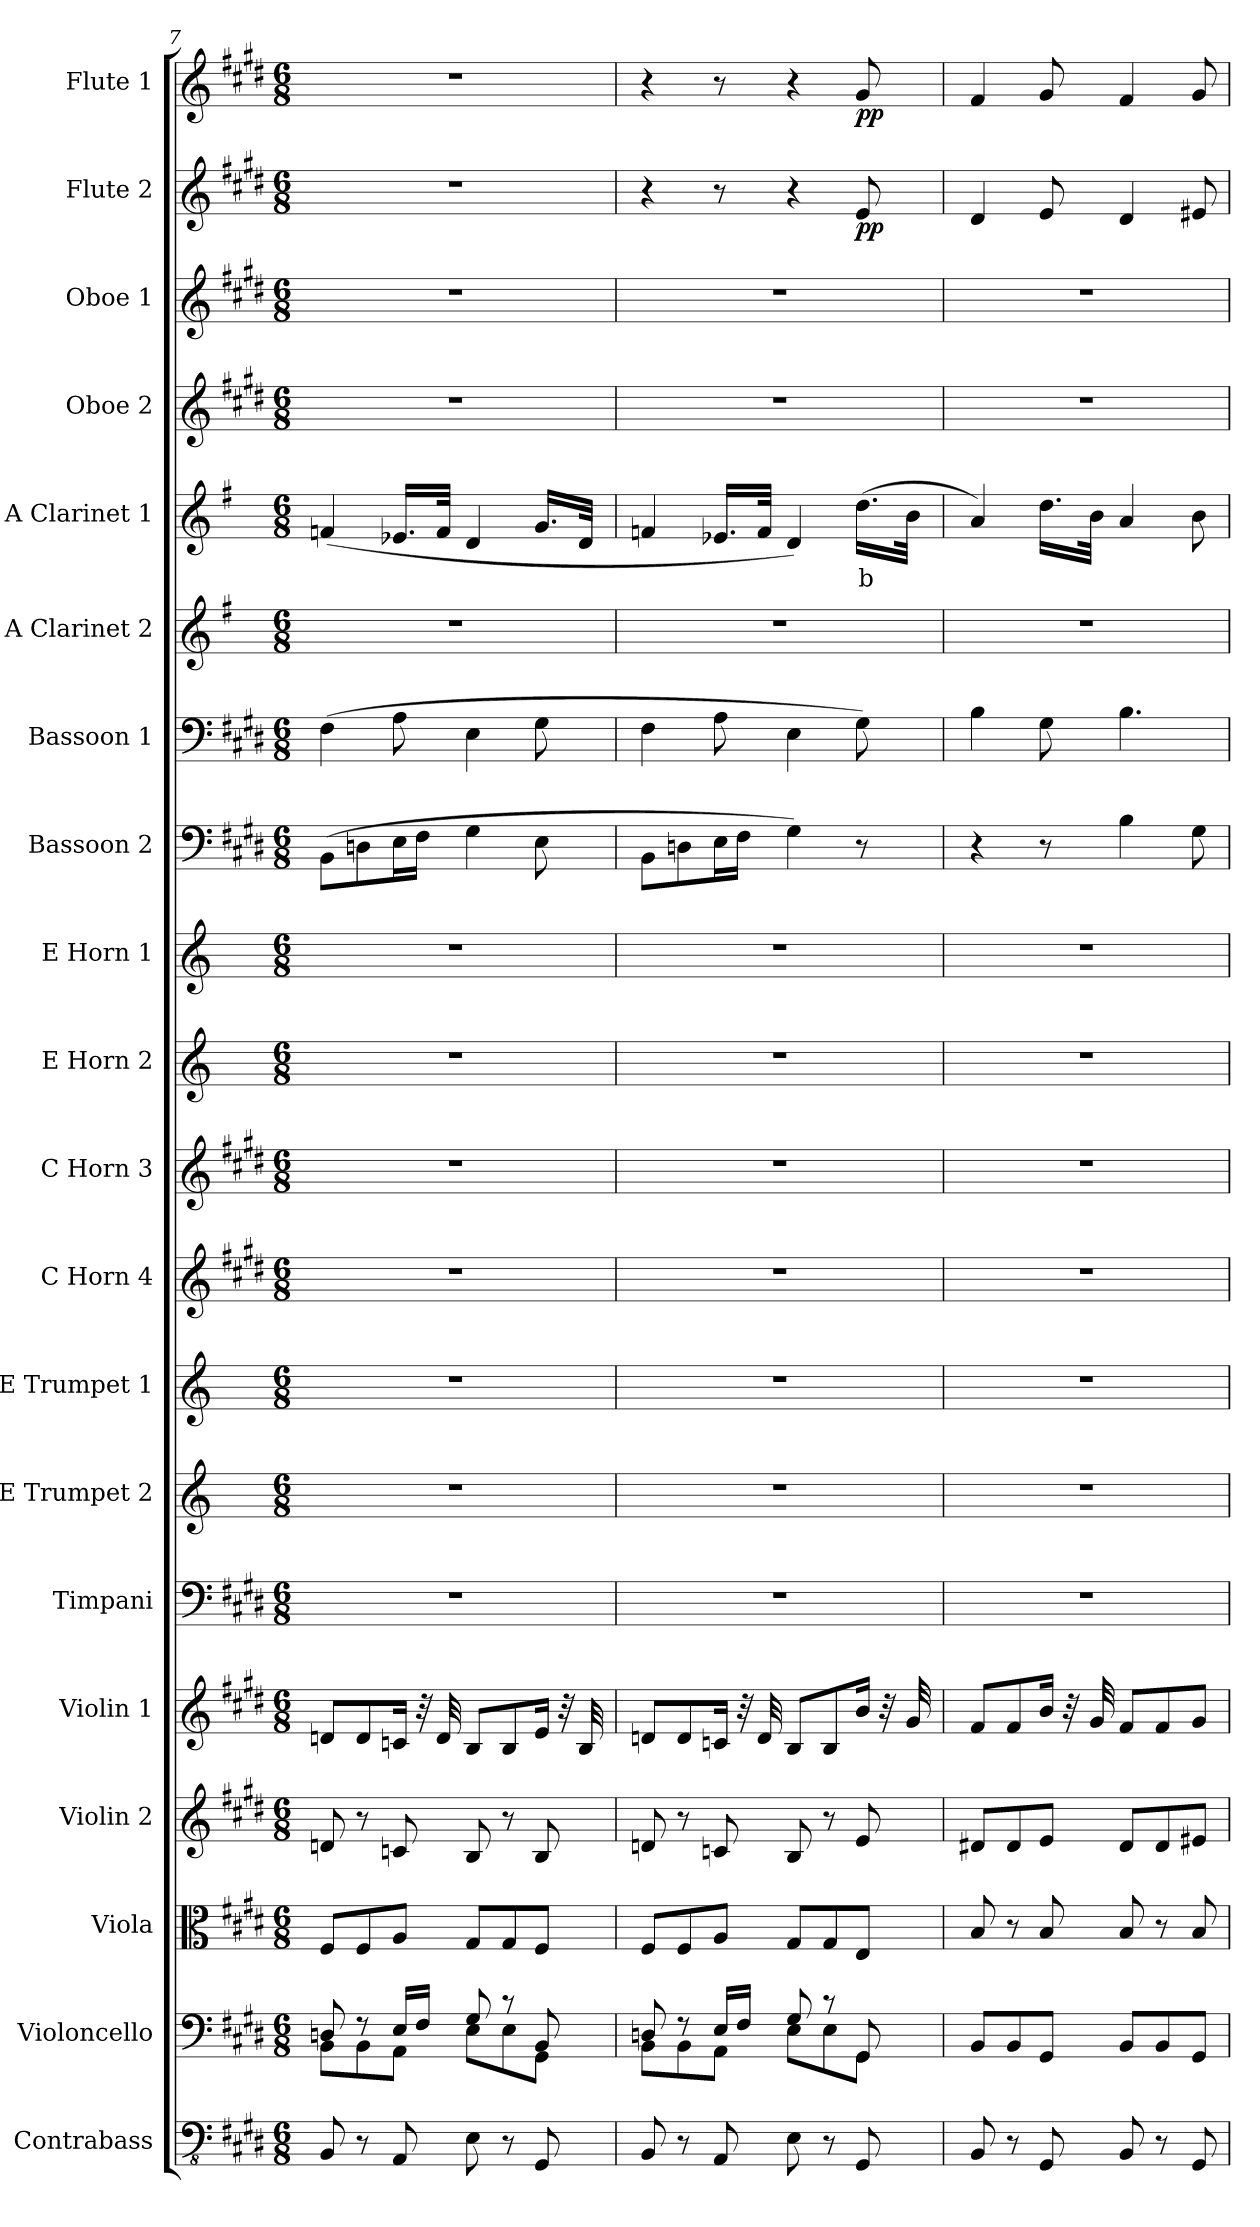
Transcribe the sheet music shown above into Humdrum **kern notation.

**kern	**kern	**kern	**kern	**kern	**kern	**kern	**kern	**kern	**kern	**kern	**kern	**kern	**kern	**kern	**kern	**text	**kern	**kern	**kern	**dynam	**kern	**dynam
*part20	*part19	*part18	*part17	*part16	*part15	*part14	*part13	*part12	*part11	*part10	*part9	*part8	*part7	*part6	*part5	*part5	*part4	*part3	*part2	*part2	*part1	*part1
*staff20	*staff19	*staff18	*staff17	*staff16	*staff15	*staff14	*staff13	*staff12	*staff11	*staff10	*staff9	*staff8	*staff7	*staff6	*staff5	*staff5	*staff4	*staff3	*staff2	*staff2	*staff1	*staff1
*I"Contrabass	*I"Violoncello	*I"Viola	*I"Violin 2	*I"Violin 1	*I"Timpani	*I"E Trumpet 2	*I"E Trumpet 1	*I"C Horn 4	*I"C Horn 3	*I"E Horn 2	*I"E Horn 1	*I"Bassoon 2	*I"Bassoon 1	*I"A Clarinet 2	*I"A Clarinet 1	*	*I"Oboe 2	*I"Oboe 1	*I"Flute 2	*	*I"Flute 1	*
*I'Cb	*I'Vc	*I'Vla	*I'Vln 2	*I'Vln 1	*I'Timp	*I'Tpt 2	*I'Tpt 1	*I'Hn 4	*I'Hn 3	*I'Hn 2	*I'Hn 1	*I'Bsn 2	*I'Bsn 1	*I'Cl 2	*I'Cl 1	*	*I'Ob 2	*I'Ob 1	*I'Fl 2	*	*I'Fl 1	*
*clefFv4	*clefF4	*clefC3	*clefG2	*clefG2	*clefF4	*clefG2	*clefG2	*clefG2	*clefG2	*clefG2	*clefG2	*clefF4	*clefF4	*clefG2	*clefG2	*	*clefG2	*clefG2	*clefG2	*	*clefG2	*
*	*	*	*	*	*	*ITrd-2c-4	*ITrd-2c-4	*ITrd7c12	*ITrd7c12	*ITrd5c8	*ITrd5c8	*	*	*ITrd2c3	*ITrd2c3	*	*	*	*	*	*	*
*k[f#c#g#d#]	*k[f#c#g#d#]	*k[f#c#g#d#]	*k[f#c#g#d#]	*k[f#c#g#d#]	*k[f#c#g#d#]	*k[f#c#g#d#]	*k[f#c#g#d#]	*k[f#c#g#d#]	*k[f#c#g#d#]	*k[f#c#g#d#]	*k[f#c#g#d#]	*k[f#c#g#d#]	*k[f#c#g#d#]	*k[f#c#g#d#]	*k[f#c#g#d#]	*	*k[f#c#g#d#]	*k[f#c#g#d#]	*k[f#c#g#d#]	*	*k[f#c#g#d#]	*
*M6/8	*M6/8	*M6/8	*M6/8	*M6/8	*M6/8	*M6/8	*M6/8	*M6/8	*M6/8	*M6/8	*M6/8	*M6/8	*M6/8	*M6/8	*M6/8	*	*M6/8	*M6/8	*M6/8	*	*M6/8	*
=7	=7	=7	=7	=7	=7	=7	=7	=7	=7	=7	=7	=7	=7	=7	=7	=7	=7	=7	=7	=7	=7	=7
*	*^	*	*	*	*	*	*	*	*	*	*	*	*	*	*	*	*	*	*	*	*	*
8BBB/	8Dn/	8BB\L	8F#/L	8dn/	8dn/L	2.r	2.r	2.r	2.r	2.r	2.r	2.r	(8BB\L	(4F#\	2.r	(4dn/	.	2.r	2.r	2.r	.	2.r	.
8r	8r	8BB\	8F#/	8r	8d/	.	.	.	.	.	.	.	8Dn\	.	.	.	.	.	.	.	.	.	.
8AAA/	16E/LL	8AA\J	8A/J	8cn/	16cn/Jk	.	.	.	.	.	.	.	16E\L	8A\	.	16.cn/LL	.	.	.	.	.	.	.
.	16F#/JJ	.	.	.	32r	.	.	.	.	.	.	.	16F#\JJ	.	.	.	.	.	.	.	.	.	.
.	.	.	.	.	32d/	.	.	.	.	.	.	.	.	.	.	32d/JJk	.	.	.	.	.	.	.
8EE\	8G#/	8E\L	8G#/L	8B/	8B/L	.	.	.	.	.	.	.	4G#\	4E\	.	4B/	.	.	.	.	.	.	.
8r	8r	8E\	8G#/	8r	8B/	.	.	.	.	.	.	.	.	.	.	.	.	.	.	.	.	.	.
8GGG#/	8BB/	8GG#\J	8F#/J	8B/	16e/Jk	.	.	.	.	.	.	.	8E\	8G#\	.	16.e/LL	.	.	.	.	.	.	.
.	.	.	.	.	32r	.	.	.	.	.	.	.	.	.	.	.	.	.	.	.	.	.	.
.	.	.	.	.	32B/	.	.	.	.	.	.	.	.	.	.	32B/JJk	.	.	.	.	.	.	.
=8	=8	=8	=8	=8	=8	=8	=8	=8	=8	=8	=8	=8	=8	=8	=8	=8	=8	=8	=8	=8	=8	=8	=8
8BBB/	8Dn/	8BB\L	8F#/L	8dn/	8dn/L	2.r	2.r	2.r	2.r	2.r	2.r	2.r	8BB\L	4F#\	2.r	4dn/	.	2.r	2.r	4r	.	4r	.
8r	8r	8BB\	8F#/	8r	8d/	.	.	.	.	.	.	.	8Dn\	.	.	.	.	.	.	.	.	.	.
8AAA/	16E/LL	8AA\J	8A/J	8cn/	16cn/Jk	.	.	.	.	.	.	.	16E\L	8A\	.	16.cn/LL	.	.	.	8r	.	8r	.
.	16F#/JJ	.	.	.	32r	.	.	.	.	.	.	.	16F#\JJ	.	.	.	.	.	.	.	.	.	.
.	.	.	.	.	32d/	.	.	.	.	.	.	.	.	.	.	32d/JJk	.	.	.	.	.	.	.
8EE\	8G#/	8E\L	8G#/L	8B/	8B/L	.	.	.	.	.	.	.	4G#\)	4E\	.	4B/)	.	.	.	4r	.	4r	.
8r	8r	8E\	8G#/	8r	8B/	.	.	.	.	.	.	.	.	.	.	.	.	.	.	.	.	.	.
!	!	!	!	!	!	!	!	!	!	!	!	!	!	!	!	!	!LO:LY:color=#FF0000	!	!	!	!LO:DY:b	!	!LO:DY:b
8GGG#/	8GG#/	8GG#\J	8E/J	8e/	16b/Jk	.	.	.	.	.	.	.	8r	8G#\)	.	(16.b\LL	b	.	.	8e/	pp	8g#/	pp
.	.	.	.	.	32r	.	.	.	.	.	.	.	.	.	.	.	.	.	.	.	.	.	.
.	.	.	.	.	32g#/	.	.	.	.	.	.	.	.	.	.	32g#\JJk	.	.	.	.	.	.	.
*	*v	*v	*	*	*	*	*	*	*	*	*	*	*	*	*	*	*	*	*	*	*	*	*
!!LO:PB:g=z
=9	=9	=9	=9	=9	=9	=9	=9	=9	=9	=9	=9	=9	=9	=9	=9	=9	=9	=9	=9	=9	=9	=9
8BBB/	8BB/L	8B/	8d#X/L	8f#/L	2.r	2.r	2.r	2.r	2.r	2.r	2.r	4r	4B\	2.r	4f#/)	.	2.r	2.r	4d#/	.	4f#/	.
8r	8BB/	8r	8d#/	8f#/	.	.	.	.	.	.	.	.	.	.	.	.	.	.	.	.	.	.
8GGG#/	8GG#/J	8B/	8e/J	16b/Jk	.	.	.	.	.	.	.	8r	8G#\	.	16.b\LL	.	.	.	8e/	.	8g#/	.
.	.	.	.	32r	.	.	.	.	.	.	.	.	.	.	.	.	.	.	.	.	.	.
.	.	.	.	32g#/	.	.	.	.	.	.	.	.	.	.	32g#\JJk	.	.	.	.	.	.	.
8BBB/	8BB/L	8B/	8d#/L	8f#/L	.	.	.	.	.	.	.	4B\	4.B\	.	4f#/	.	.	.	4d#/	.	4f#/	.
8r	8BB/	8r	8d#/	8f#/	.	.	.	.	.	.	.	.	.	.	.	.	.	.	.	.	.	.
8GGG#/	8GG#/J	8B/	8e#X/J	8g#/J	.	.	.	.	.	.	.	8G#\	.	.	8g#\	.	.	.	8e#X/	.	8g#/	.
=	=	=	=	=	=	=	=	=	=	=	=	=	=	=	=	=	=	=	=	=	=	=
*-	*-	*-	*-	*-	*-	*-	*-	*-	*-	*-	*-	*-	*-	*-	*-	*-	*-	*-	*-	*-	*-	*-
